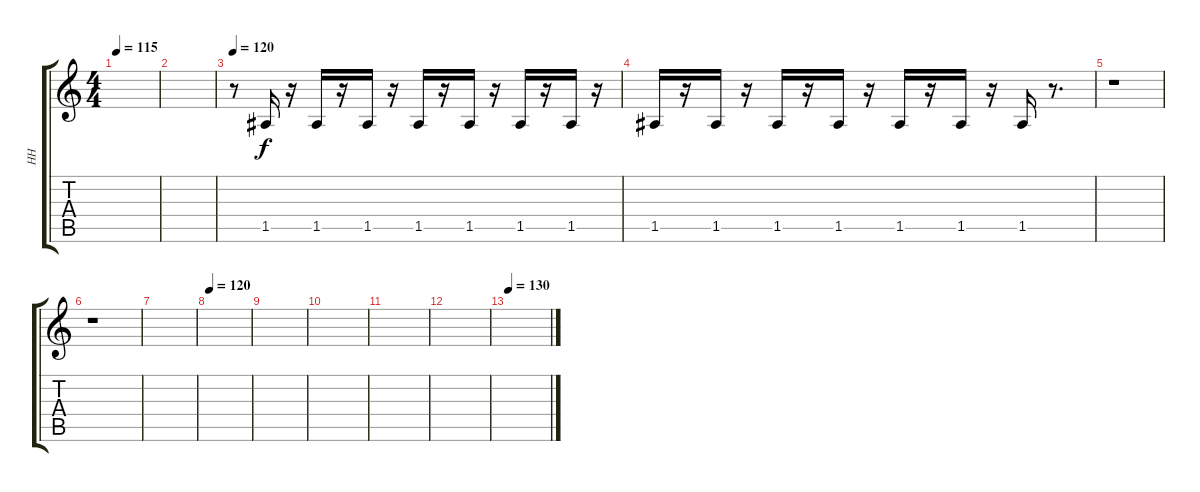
\track ("HH" "HH") {instrument acousticguitarsteel}
\staff {score tabs}
\tuning (E4 B3 G3 D3 A2 E2) {hide}
\ts (4 4)
\tempo 115
\clef g2
\ks c
|
|
\tempo 120
r.8 1.5.16 r.16 1.5.16 r.16 1.5.16 r.16 1.5.16 r.16 1.5.16 r.16 1.5.16 r.16 1.5.16 r.16 |
1.5.16 r.16 1.5.16 r.16 1.5.16 r.16 1.5.16 r.16 1.5.16 r.16 1.5.16 r.16 1.5.16 r.8{d} |
r.1 |
r.1 |
|
\tempo 120
|
|
|
|
|
\tempo 130
